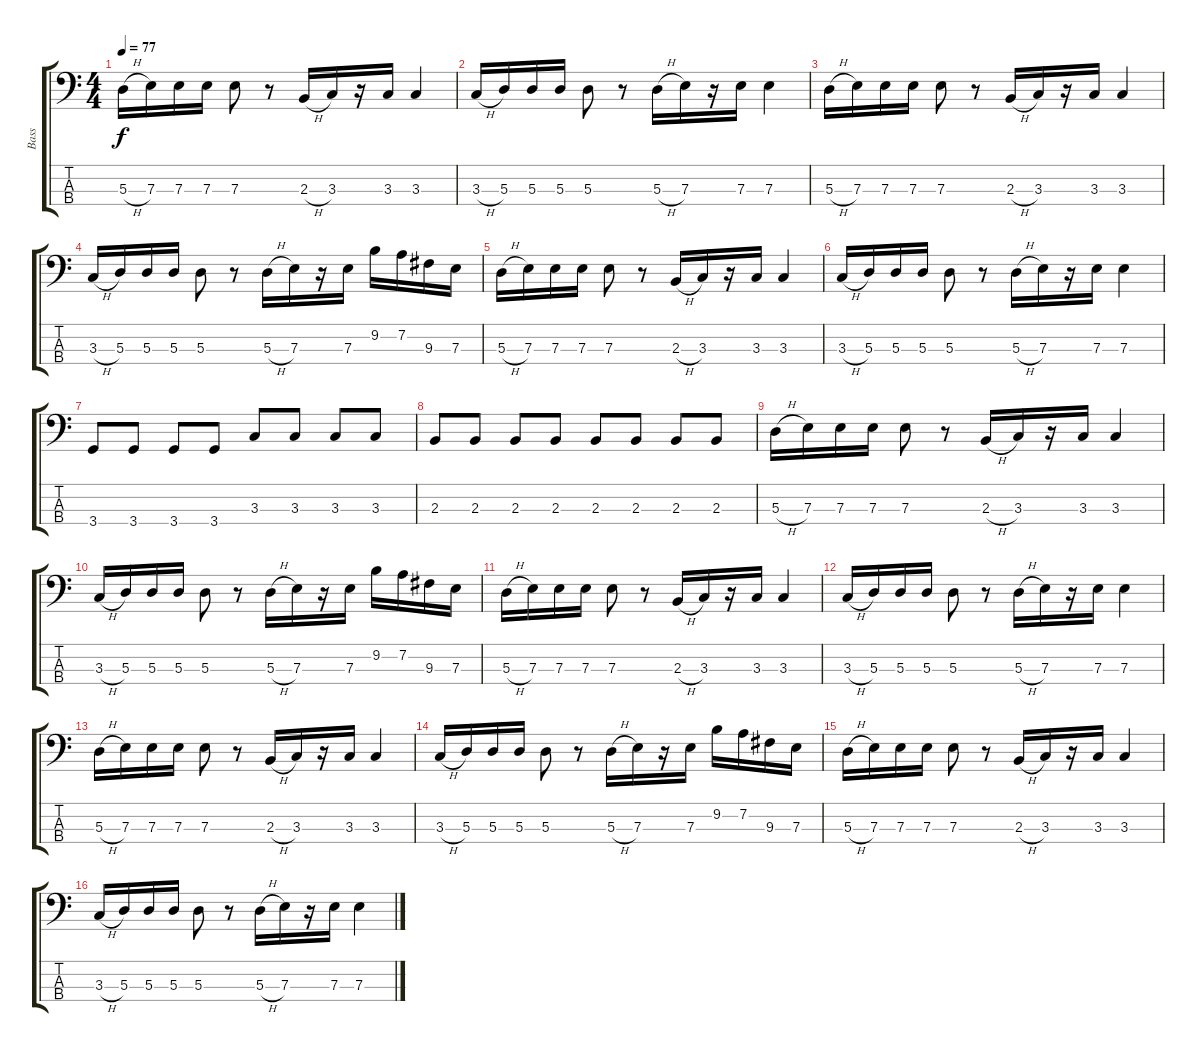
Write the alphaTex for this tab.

\track ("Bass" "Bass") {instrument electricbassfinger}
\staff {score tabs}
\tuning (G2 D2 A1 E1) {hide}
\ts (4 4)
\tempo 77
\clef f4
\ks c
5.3{h}.16{dy f} 7.3.16 7.3.16 7.3.16 7.3.8 r.8 2.3{h}.16 3.3.16 r.16 3.3.16 3.3.4 |
3.3{h}.16 5.3.16 5.3.16 5.3.16 5.3.8 r.8 5.3{h}.16 7.3.16 r.16 7.3.16 7.3.4 |
5.3{h}.16 7.3.16 7.3.16 7.3.16 7.3.8 r.8 2.3{h}.16 3.3.16 r.16 3.3.16 3.3.4 |
3.3{h}.16 5.3.16 5.3.16 5.3.16 5.3.8 r.8 5.3{h}.16 7.3.16 r.16 7.3.16 9.2.16 7.2.16 9.3.16 7.3.16 |
5.3{h}.16 7.3.16 7.3.16 7.3.16 7.3.8 r.8 2.3{h}.16 3.3.16 r.16 3.3.16 3.3.4 |
3.3{h}.16 5.3.16 5.3.16 5.3.16 5.3.8 r.8 5.3{h}.16 7.3.16 r.16 7.3.16 7.3.4 |
3.4.8 3.4.8 3.4.8 3.4.8 3.3.8 3.3.8 3.3.8 3.3.8 |
2.3.8 2.3.8 2.3.8 2.3.8 2.3.8 2.3.8 2.3.8 2.3.8 |
5.3{h}.16 7.3.16 7.3.16 7.3.16 7.3.8 r.8 2.3{h}.16 3.3.16 r.16 3.3.16 3.3.4 |
3.3{h}.16 5.3.16 5.3.16 5.3.16 5.3.8 r.8 5.3{h}.16 7.3.16 r.16 7.3.16 9.2.16 7.2.16 9.3.16 7.3.16 |
5.3{h}.16 7.3.16 7.3.16 7.3.16 7.3.8 r.8 2.3{h}.16 3.3.16 r.16 3.3.16 3.3.4 |
3.3{h}.16 5.3.16 5.3.16 5.3.16 5.3.8 r.8 5.3{h}.16 7.3.16 r.16 7.3.16 7.3.4 |
5.3{h}.16 7.3.16 7.3.16 7.3.16 7.3.8 r.8 2.3{h}.16 3.3.16 r.16 3.3.16 3.3.4 |
3.3{h}.16 5.3.16 5.3.16 5.3.16 5.3.8 r.8 5.3{h}.16 7.3.16 r.16 7.3.16 9.2.16 7.2.16 9.3.16 7.3.16 |
5.3{h}.16 7.3.16 7.3.16 7.3.16 7.3.8 r.8 2.3{h}.16 3.3.16 r.16 3.3.16 3.3.4 |
3.3{h}.16 5.3.16 5.3.16 5.3.16 5.3.8 r.8 5.3{h}.16 7.3.16 r.16 7.3.16 7.3.4
